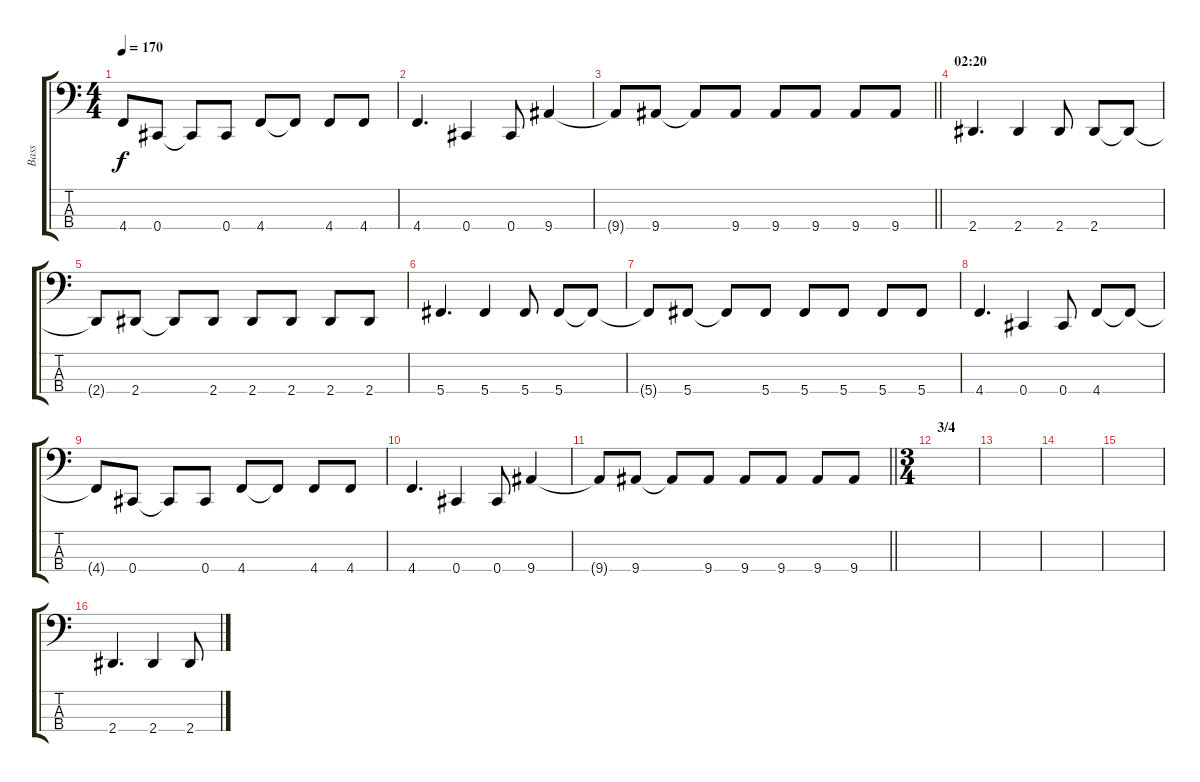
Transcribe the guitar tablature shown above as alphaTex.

\track ("Bass" "Bass") {instrument electricbassfinger}
\staff {score tabs}
\tuning (E2 B1 Gb1 Db1) {hide}
\ts (4 4)
\tempo 170
\clef f4
\ks c
4.4{t}.8{dy f} 0.4.8 0.4{t}.8 0.4.8 4.4.8 4.4{t}.8 4.4.8 4.4.8 |
4.4.4{d} 0.4.4 0.4.8 9.4.4 |
\barLineRight lightlight
9.4{t}.8 9.4.8 9.4{t}.8 9.4.8 9.4.8 9.4.8 9.4.8 9.4.8 |
\section ("" "02:20")
2.4.4{d} 2.4.4 2.4.8 2.4.8 2.4{t}.8 |
2.4{t}.8 2.4.8 2.4{t}.8 2.4.8 2.4.8 2.4.8 2.4.8 2.4.8 |
5.4.4{d} 5.4.4 5.4.8 5.4.8 5.4{t}.8 |
5.4{t}.8 5.4.8 5.4{t}.8 5.4.8 5.4.8 5.4.8 5.4.8 5.4.8 |
4.4.4{d} 0.4.4 0.4.8 4.4.8 4.4{t}.8 |
4.4{t}.8 0.4.8 0.4{t}.8 0.4.8 4.4.8 4.4{t}.8 4.4.8 4.4.8 |
4.4.4{d} 0.4.4 0.4.8 9.4.4 |
\barLineRight lightlight
9.4{t}.8 9.4.8 9.4{t}.8 9.4.8 9.4.8 9.4.8 9.4.8 9.4.8 |
\ts (3 4)
\section ("" "3/4")
|
|
|
|
2.4.4{d} 2.4.4 2.4.8
